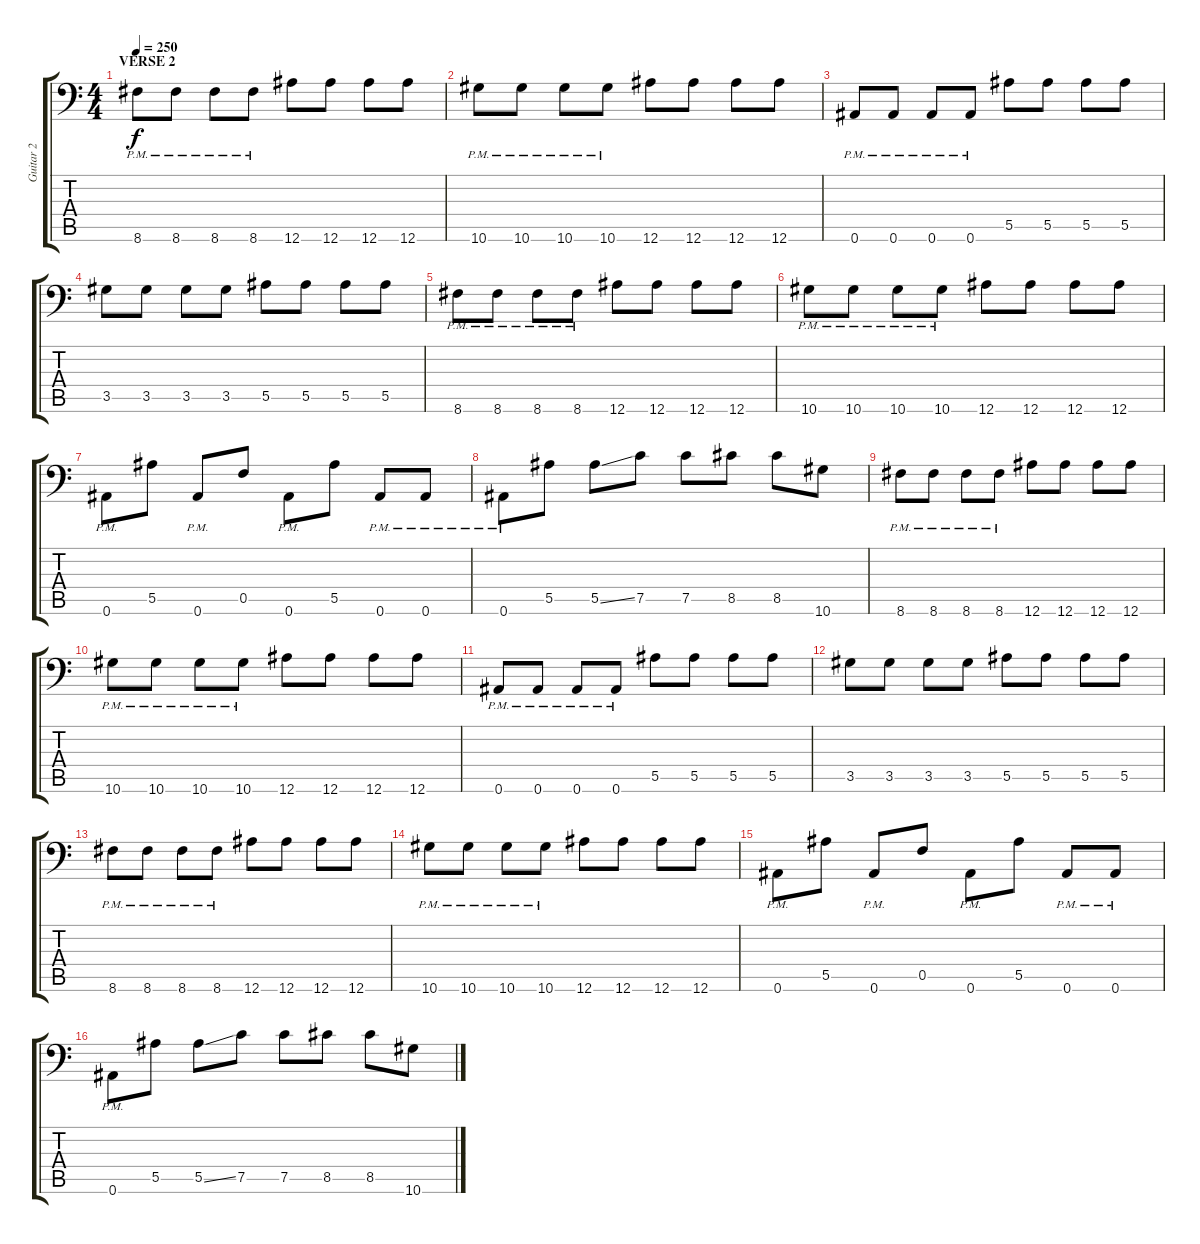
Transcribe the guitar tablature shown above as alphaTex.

\track ("Guitar 2" "Guitar 2") {instrument distortionguitar}
\staff {score tabs}
\tuning (C4 G3 Eb3 Bb2 F2 Bb1) {hide}
\ts (4 4)
\section ("" "VERSE 2")
\tempo 250
\clef f4
\ks c
8.6{pm}.8{dy f} 8.6{pm}.8 8.6{pm}.8 8.6{pm}.8 12.6.8 12.6.8 12.6.8 12.6.8 |
10.6{pm}.8 10.6{pm}.8 10.6{pm}.8 10.6{pm}.8 12.6.8 12.6.8 12.6.8 12.6.8 |
0.6{pm}.8 0.6{pm}.8 0.6{pm}.8 0.6{pm}.8 5.5.8 5.5.8 5.5.8 5.5.8 |
3.5.8 3.5.8 3.5.8 3.5.8 5.5.8 5.5.8 5.5.8 5.5.8 |
8.6{pm}.8 8.6{pm}.8 8.6{pm}.8 8.6{pm}.8 12.6.8 12.6.8 12.6.8 12.6.8 |
10.6{pm}.8 10.6{pm}.8 10.6{pm}.8 10.6{pm}.8 12.6.8 12.6.8 12.6.8 12.6.8 |
0.6{pm}.8 5.5.8 0.6{pm}.8 0.5.8 0.6{pm}.8 5.5.8 0.6{pm}.8 0.6{pm}.8 |
0.6{pm}.8 5.5.8 5.5{ss}.8 7.5.8 7.5.8 8.5.8 8.5.8 10.6.8 |
8.6{pm}.8 8.6{pm}.8 8.6{pm}.8 8.6{pm}.8 12.6.8 12.6.8 12.6.8 12.6.8 |
10.6{pm}.8 10.6{pm}.8 10.6{pm}.8 10.6{pm}.8 12.6.8 12.6.8 12.6.8 12.6.8 |
0.6{pm}.8 0.6{pm}.8 0.6{pm}.8 0.6{pm}.8 5.5.8 5.5.8 5.5.8 5.5.8 |
3.5.8 3.5.8 3.5.8 3.5.8 5.5.8 5.5.8 5.5.8 5.5.8 |
8.6{pm}.8 8.6{pm}.8 8.6{pm}.8 8.6{pm}.8 12.6.8 12.6.8 12.6.8 12.6.8 |
10.6{pm}.8 10.6{pm}.8 10.6{pm}.8 10.6{pm}.8 12.6.8 12.6.8 12.6.8 12.6.8 |
0.6{pm}.8 5.5.8 0.6{pm}.8 0.5.8 0.6{pm}.8 5.5.8 0.6{pm}.8 0.6{pm}.8 |
0.6{pm}.8 5.5.8 5.5{ss}.8 7.5.8 7.5.8 8.5.8 8.5.8 10.6.8
